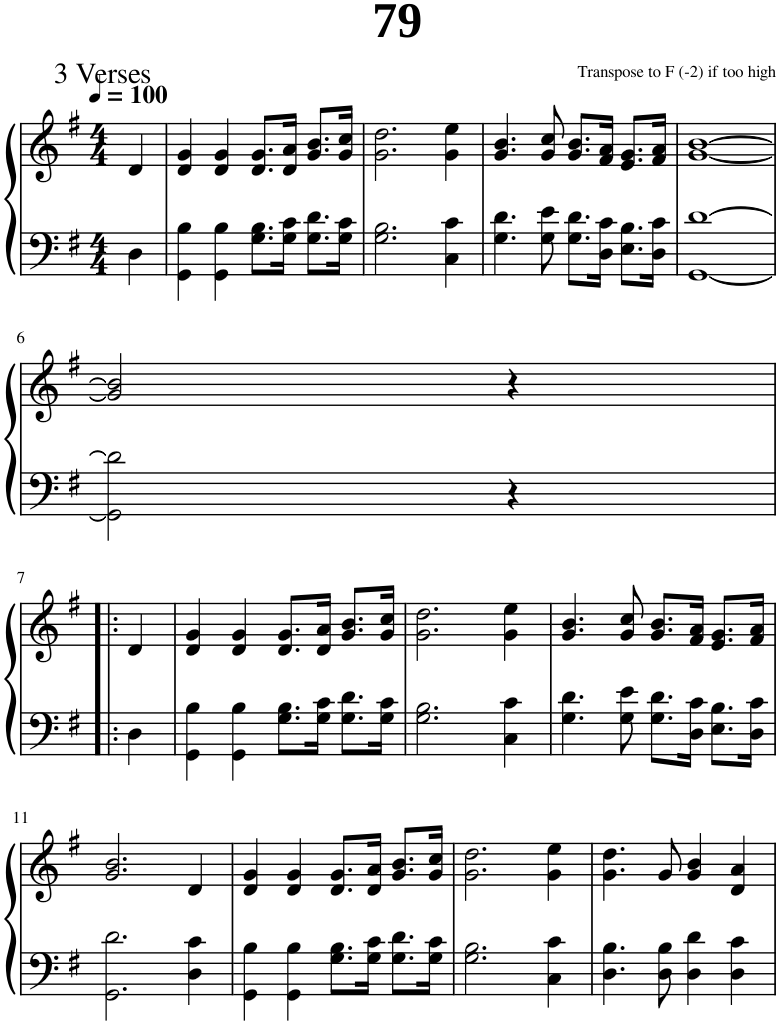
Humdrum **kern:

**kern	**kern
*part1	*part1
*staff2	*staff1
*I"Piano	*
*I'Pno.	*
*clefF4	*clefG2
*k[f#]	*k[f#]
*M4/4	*M4/4
*MM100	*MM100
=1	=1
4D\	4d/
=2	=2
4GG\ 4B\	4d/ 4g/
4GG\ 4B\	4d/ 4g/
8.G\ 8.B\L	8.d/ 8.g/L
16G\ 16c\Jk	16d/ 16a/Jk
8.G\ 8.d\L	8.g/ 8.b/L
16G\ 16c\Jk	16g/ 16cc/Jk
=3	=3
2.G\ 2.B\	2.g\ 2.dd\
4C\ 4c\	4g\ 4ee\
=4	=4
4.G\ 4.d\	4.g/ 4.b/
8G\ 8e\	8g/ 8cc/
8.G\ 8.d\L	8.g/ 8.b/L
16D\ 16c\Jk	16f#/ 16a/Jk
8.E\ 8.B\L	8.e/ 8.g/L
16D\ 16c\Jk	16f#/ 16a/Jk
=5	=5
[1GG [1d	[1g [1b
!!LO:LB:g=z
=6	=6
2GG\] 2d\]	2g/] 2b/]
4r	4r
!!LO:LB:g=z
=7!|:	=7!|:
4D\	4d/
=8	=8
4GG\ 4B\	4d/ 4g/
4GG\ 4B\	4d/ 4g/
8.G\ 8.B\L	8.d/ 8.g/L
16G\ 16c\Jk	16d/ 16a/Jk
8.G\ 8.d\L	8.g/ 8.b/L
16G\ 16c\Jk	16g/ 16cc/Jk
=9	=9
2.G\ 2.B\	2.g\ 2.dd\
4C\ 4c\	4g\ 4ee\
=10	=10
4.G\ 4.d\	4.g/ 4.b/
8G\ 8e\	8g/ 8cc/
8.G\ 8.d\L	8.g/ 8.b/L
16D\ 16c\Jk	16f#/ 16a/Jk
8.E\ 8.B\L	8.e/ 8.g/L
16D\ 16c\Jk	16f#/ 16a/Jk
!!LO:LB:g=z
=11	=11
2.GG\ 2.d\	2.g/ 2.b/
4D\ 4c\	4d/
=12	=12
4GG\ 4B\	4d/ 4g/
4GG\ 4B\	4d/ 4g/
8.G\ 8.B\L	8.d/ 8.g/L
16G\ 16c\Jk	16d/ 16a/Jk
8.G\ 8.d\L	8.g/ 8.b/L
16G\ 16c\Jk	16g/ 16cc/Jk
=13	=13
2.G\ 2.B\	2.g\ 2.dd\
4C\ 4c\	4g\ 4ee\
=14	=14
4.D\ 4.B\	4.g\ 4.dd\
8D\ 8B\	8g/
4D\ 4d\	4g/ 4b/
4D\ 4c\	4d/ 4a/
=	=
*-	*-
